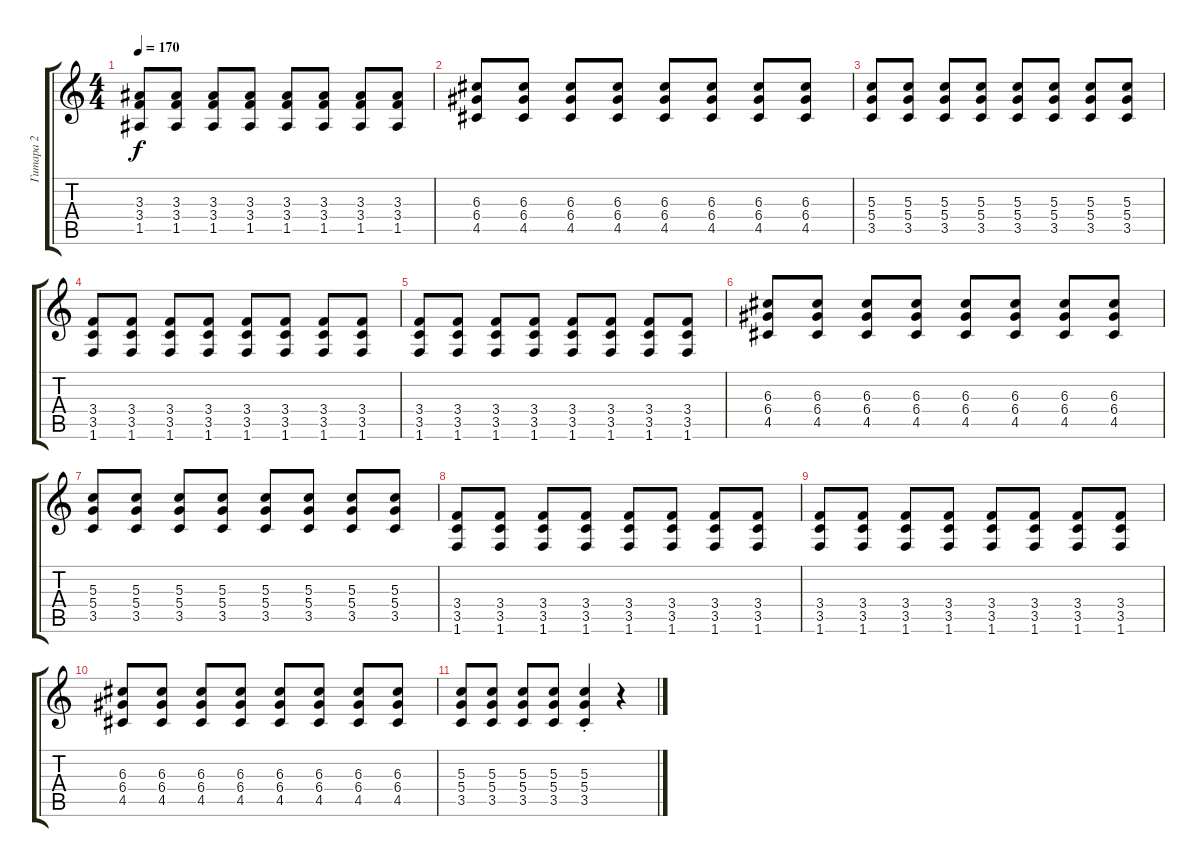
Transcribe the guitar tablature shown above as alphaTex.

\track ("Гитара 2" "Гитара 2") {instrument overdrivenguitar}
\staff {score tabs}
\tuning (E4 B3 G3 D3 A2 E2) {hide}
\ts (4 4)
\tempo 170
\clef g2
\ks c
(3.3 3.4 1.5).8{dy f} (3.3 3.4 1.5).8 (3.3 3.4 1.5).8 (3.3 3.4 1.5).8 (3.3 3.4 1.5).8 (3.3 3.4 1.5).8 (3.3 3.4 1.5).8 (3.3 3.4 1.5).8 |
(6.3 6.4 4.5).8 (6.3 6.4 4.5).8 (6.3 6.4 4.5).8 (6.3 6.4 4.5).8 (6.3 6.4 4.5).8 (6.3 6.4 4.5).8 (6.3 6.4 4.5).8 (6.3 6.4 4.5).8 |
(5.3 5.4 3.5).8 (5.3 5.4 3.5).8 (5.3 5.4 3.5).8 (5.3 5.4 3.5).8 (5.3 5.4 3.5).8 (5.3 5.4 3.5).8 (5.3 5.4 3.5).8 (5.3 5.4 3.5).8 |
(3.4 3.5 1.6).8 (3.4 3.5 1.6).8 (3.4 3.5 1.6).8 (3.4 3.5 1.6).8 (3.4 3.5 1.6).8 (3.4 3.5 1.6).8 (3.4 3.5 1.6).8 (3.4 3.5 1.6).8 |
(3.4 3.5 1.6).8 (3.4 3.5 1.6).8 (3.4 3.5 1.6).8 (3.4 3.5 1.6).8 (3.4 3.5 1.6).8 (3.4 3.5 1.6).8 (3.4 3.5 1.6).8 (3.4 3.5 1.6).8 |
(6.3 6.4 4.5).8 (6.3 6.4 4.5).8 (6.3 6.4 4.5).8 (6.3 6.4 4.5).8 (6.3 6.4 4.5).8 (6.3 6.4 4.5).8 (6.3 6.4 4.5).8 (6.3 6.4 4.5).8 |
(5.3 5.4 3.5).8 (5.3 5.4 3.5).8 (5.3 5.4 3.5).8 (5.3 5.4 3.5).8 (5.3 5.4 3.5).8 (5.3 5.4 3.5).8 (5.3 5.4 3.5).8 (5.3 5.4 3.5).8 |
(3.4 3.5 1.6).8 (3.4 3.5 1.6).8 (3.4 3.5 1.6).8 (3.4 3.5 1.6).8 (3.4 3.5 1.6).8 (3.4 3.5 1.6).8 (3.4 3.5 1.6).8 (3.4 3.5 1.6).8 |
(3.4 3.5 1.6).8 (3.4 3.5 1.6).8 (3.4 3.5 1.6).8 (3.4 3.5 1.6).8 (3.4 3.5 1.6).8 (3.4 3.5 1.6).8 (3.4 3.5 1.6).8 (3.4 3.5 1.6).8 |
(6.3 6.4 4.5).8 (6.3 6.4 4.5).8 (6.3 6.4 4.5).8 (6.3 6.4 4.5).8 (6.3 6.4 4.5).8 (6.3 6.4 4.5).8 (6.3 6.4 4.5).8 (6.3 6.4 4.5).8 |
(5.3 5.4 3.5).8 (5.3 5.4 3.5).8 (5.3 5.4 3.5).8 (5.3 5.4 3.5).8 (5.3{st} 5.4{st} 3.5{st}).4 r.4
